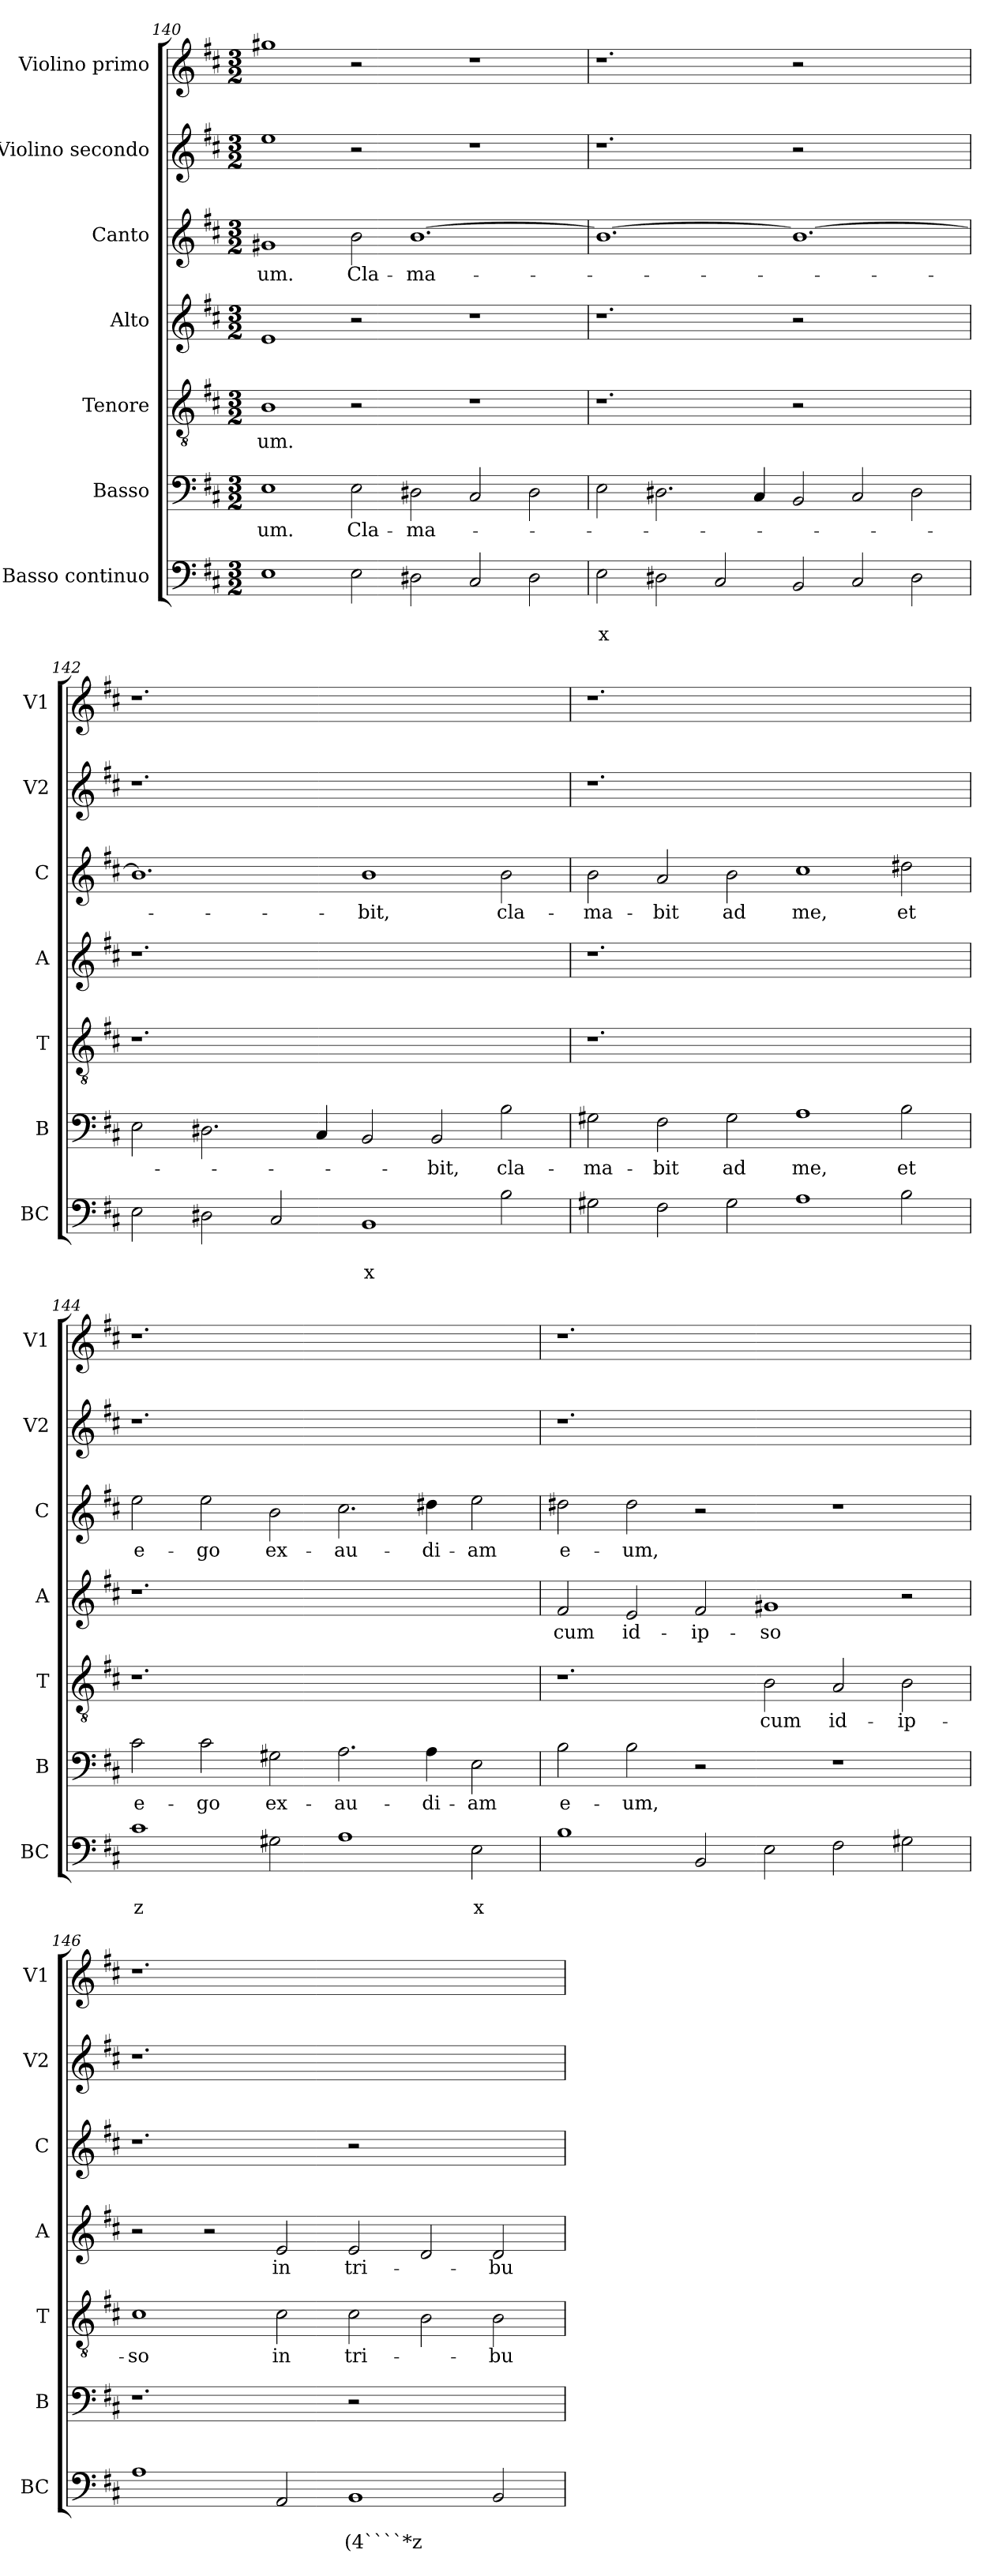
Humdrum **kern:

**kern	**text	**text	**kern	**text	**kern	**text	**kern	**text	**kern	**text	**kern	**kern
*part7	*part7	*part7	*part6	*part6	*part5	*part5	*part4	*part4	*part3	*part3	*part2	*part1
*staff7	*staff7	*staff7	*staff6	*staff6	*staff5	*staff5	*staff4	*staff4	*staff3	*staff3	*staff2	*staff1
*I"Basso continuo	*	*	*I"Basso	*	*I"Tenore	*	*I"Alto	*	*I"Canto	*	*I"Violino secondo	*I"Violino primo
*I'BC	*	*	*I'B	*	*I'T	*	*I'A	*	*I'C	*	*I'V2	*I'V1
!!LO:LB:g=z
*clefF4	*	*	*clefF4	*	*clefGv2	*	*clefG2	*	*clefG2	*	*clefG2	*clefG2
*k[f#c#]	*	*	*k[f#c#]	*	*k[f#c#]	*	*k[f#c#]	*	*k[f#c#]	*	*k[f#c#]	*k[f#c#]
*D:	*	*	*D:	*	*D:	*	*D:	*	*D:	*	*D:	*D:
*M3/2	*	*	*M3/2	*	*M3/2	*	*M3/2	*	*M3/2	*	*M3/2	*M3/2
=140	=140	=140	=140	=140	=140	=140	=140	=140	=140	=140	=140	=140
!	!	!	!	!LO:LY:b	!	!LO:LY:b	!	!	!	!LO:LY:b	!	!
1E	.	.	1E	-um.	1B	-um.	1e	.	1g#X	-um.	1ee	1gg#X
!	!	!	!	!LO:LY:b	!	!	!	!	!	!LO:LY:b	!	!
2E\	.	.	2E\	Cla-	2r	.	2r	.	2b\	Cla-	2r	2r
!	!	!	!	!LO:LY:b	!	!	!	!	!	!LO:LY:b	!	!
2D#X\	.	.	2D#X\	-ma-	2ryy	.	2ryy	.	[1.b	-ma-	2ryy	2ryy
2C#/	.	.	2C#/	.	1r	.	1r	.	.	.	1r	1r
2D#\	.	.	2D#\	.	.	.	.	.	.	.	.	.
=141	=141	=141	=141	=141	=141	=141	=141	=141	=141	=141	=141	=141
!	!	!LO:LY:b	!	!	!	!	!	!	!	!	!	!
2E\	.	x	2E\	.	1.r	.	1.r	.	1.b_	.	1.r	1.r
2D#X\	.	.	2.D#X\	.	.	.	.	.	.	.	.	.
2C#/	.	.	.	.	.	.	.	.	.	.	.	.
.	.	.	4C#/	.	.	.	.	.	.	.	.	.
2BB/	.	.	2BB/	.	2r	.	2r	.	1.b_	.	2r	2r
2C#/	.	.	2C#/	.	1ryy	.	1ryy	.	.	.	1ryy	1ryy
2D#\	.	.	2D#\	.	.	.	.	.	.	.	.	.
=142	=142	=142	=142	=142	=142	=142	=142	=142	=142	=142	=142	=142
2E\	.	.	2E\	.	1.r	.	1.r	.	1.b]	.	1.r	1.r
2D#X\	.	.	2.D#X\	.	.	.	.	.	.	.	.	.
2C#/	.	.	.	.	.	.	.	.	.	.	.	.
.	.	.	4C#/	.	.	.	.	.	.	.	.	.
!	!	!LO:LY:b	!	!	!	!	!	!	!	!LO:LY:b	!	!
1BB	.	x	2BB/	.	1.ryy	.	1.ryy	.	1b	-bit,	1.ryy	1.ryy
!	!	!	!	!LO:LY:b	!	!	!	!	!	!	!	!
.	.	.	2BB/	-bit,	.	.	.	.	.	.	.	.
!	!	!	!	!LO:LY:b	!	!	!	!	!	!LO:LY:b	!	!
2B\	.	.	2B\	cla-	.	.	.	.	2b\	cla-	.	.
=143	=143	=143	=143	=143	=143	=143	=143	=143	=143	=143	=143	=143
!	!	!	!	!LO:LY:b	!	!	!	!	!	!LO:LY:b	!	!
2G#X\	.	.	2G#X\	-ma-	1.r	.	1.r	.	2b\	-ma-	1.r	1.r
!	!	!	!	!LO:LY:b	!	!	!	!	!	!LO:LY:b	!	!
2F#\	.	.	2F#\	-bit	.	.	.	.	2a/	-bit	.	.
!	!	!	!	!LO:LY:b	!	!	!	!	!	!LO:LY:b	!	!
2G#\	.	.	2G#\	ad	.	.	.	.	2b\	ad	.	.
!	!	!	!	!LO:LY:b	!	!	!	!	!	!LO:LY:b	!	!
1A	.	.	1A	me,	1.ryy	.	1.ryy	.	1cc#	me,	1.ryy	1.ryy
!	!	!	!	!LO:LY:b	!	!	!	!	!	!LO:LY:b	!	!
2B\	.	.	2B\	et	.	.	.	.	2dd#X\	et	.	.
!!LO:PB:g=z
=144	=144	=144	=144	=144	=144	=144	=144	=144	=144	=144	=144	=144
!	!	!LO:LY:b	!	!LO:LY:b	!	!	!	!	!	!LO:LY:b	!	!
1c#	.	z	2c#\	e-	1.r	.	1.r	.	2ee\	e-	1.r	1.r
!	!	!	!	!LO:LY:b	!	!	!	!	!	!LO:LY:b	!	!
.	.	.	2c#\	-go	.	.	.	.	2ee\	-go	.	.
!	!	!	!	!LO:LY:b	!	!	!	!	!	!LO:LY:b	!	!
2G#X\	.	.	2G#X\	ex-	.	.	.	.	2b\	ex-	.	.
!	!	!	!	!LO:LY:b	!	!	!	!	!	!LO:LY:b	!	!
1A	.	.	2.A\	-au-	1.ryy	.	1.ryy	.	2.cc#\	-au-	1.ryy	1.ryy
!	!	!	!	!LO:LY:b	!	!	!	!	!	!LO:LY:b	!	!
.	.	.	4A\	-di-	.	.	.	.	4dd#X\	-di-	.	.
!	!	!LO:LY:b	!	!LO:LY:b	!	!	!	!	!	!LO:LY:b	!	!
2E\	.	x	2E\	-am	.	.	.	.	2ee\	-am	.	.
=145	=145	=145	=145	=145	=145	=145	=145	=145	=145	=145	=145	=145
!	!	!	!	!LO:LY:b	!	!	!	!LO:LY:b	!	!LO:LY:b	!	!
1B	.	.	2B\	e-	1.r	.	2f#/	cum	2dd#X\	e-	1.r	1.r
!	!	!	!	!LO:LY:b	!	!	!	!LO:LY:b	!	!LO:LY:b	!	!
.	.	.	2B\	-um,	.	.	2e/	id-	2dd#\	-um,	.	.
!	!	!	!	!	!	!	!	!LO:LY:b	!	!	!	!
2BB/	.	.	2r	.	.	.	2f#/	-ip-	2r	.	.	.
!	!	!	!	!	!	!LO:LY:b	!	!LO:LY:b	!	!	!	!
2E\	.	.	2ryy	.	2B\	cum	1g#X	-so	2ryy	.	1.ryy	1.ryy
!	!	!	!	!	!	!LO:LY:b	!	!	!	!LO:LY:b	!	!
2F#\	.	.	1r	.	2A/	id-	.	.	1r	cum	.	.
!	!	!	!	!	!	!LO:LY:b	!	!	!	!	!	!
2G#X\	.	.	.	.	2B\	-ip-	2r	.	.	.	.	.
=146	=146	=146	=146	=146	=146	=146	=146	=146	=146	=146	=146	=146
!	!	!	!	!	!	!LO:LY:b	!	!	!	!	!	!
1A	.	.	1.r	.	1c#	-so	2r	.	1.r	.	1.r	1.r
.	.	.	.	.	.	.	2r	.	.	.	.	.
!	!	!	!	!	!	!LO:LY:b	!	!LO:LY:b	!	!	!	!
2AA/	.	.	.	.	2c#\	in	2e/	in	.	.	.	.
!	!	!LO:LY:b	!	!	!	!LO:LY:b	!	!LO:LY:b	!	!	!	!
1BB	.	(4````*z	2r	.	2c#\	tri-	2e/	tri-	2r	.	1.ryy	1.ryy
.	.	.	1ryy	.	2B\	.	2d/	.	1ryy	.	.	.
!	!	!	!	!	!	!LO:LY:b	!	!LO:LY:b	!	!	!	!
2BB/	.	.	.	.	2B\	-bu-	2d/	-bu-	.	.	.	.
=	=	=	=	=	=	=	=	=	=	=	=	=
*-	*-	*-	*-	*-	*-	*-	*-	*-	*-	*-	*-	*-
